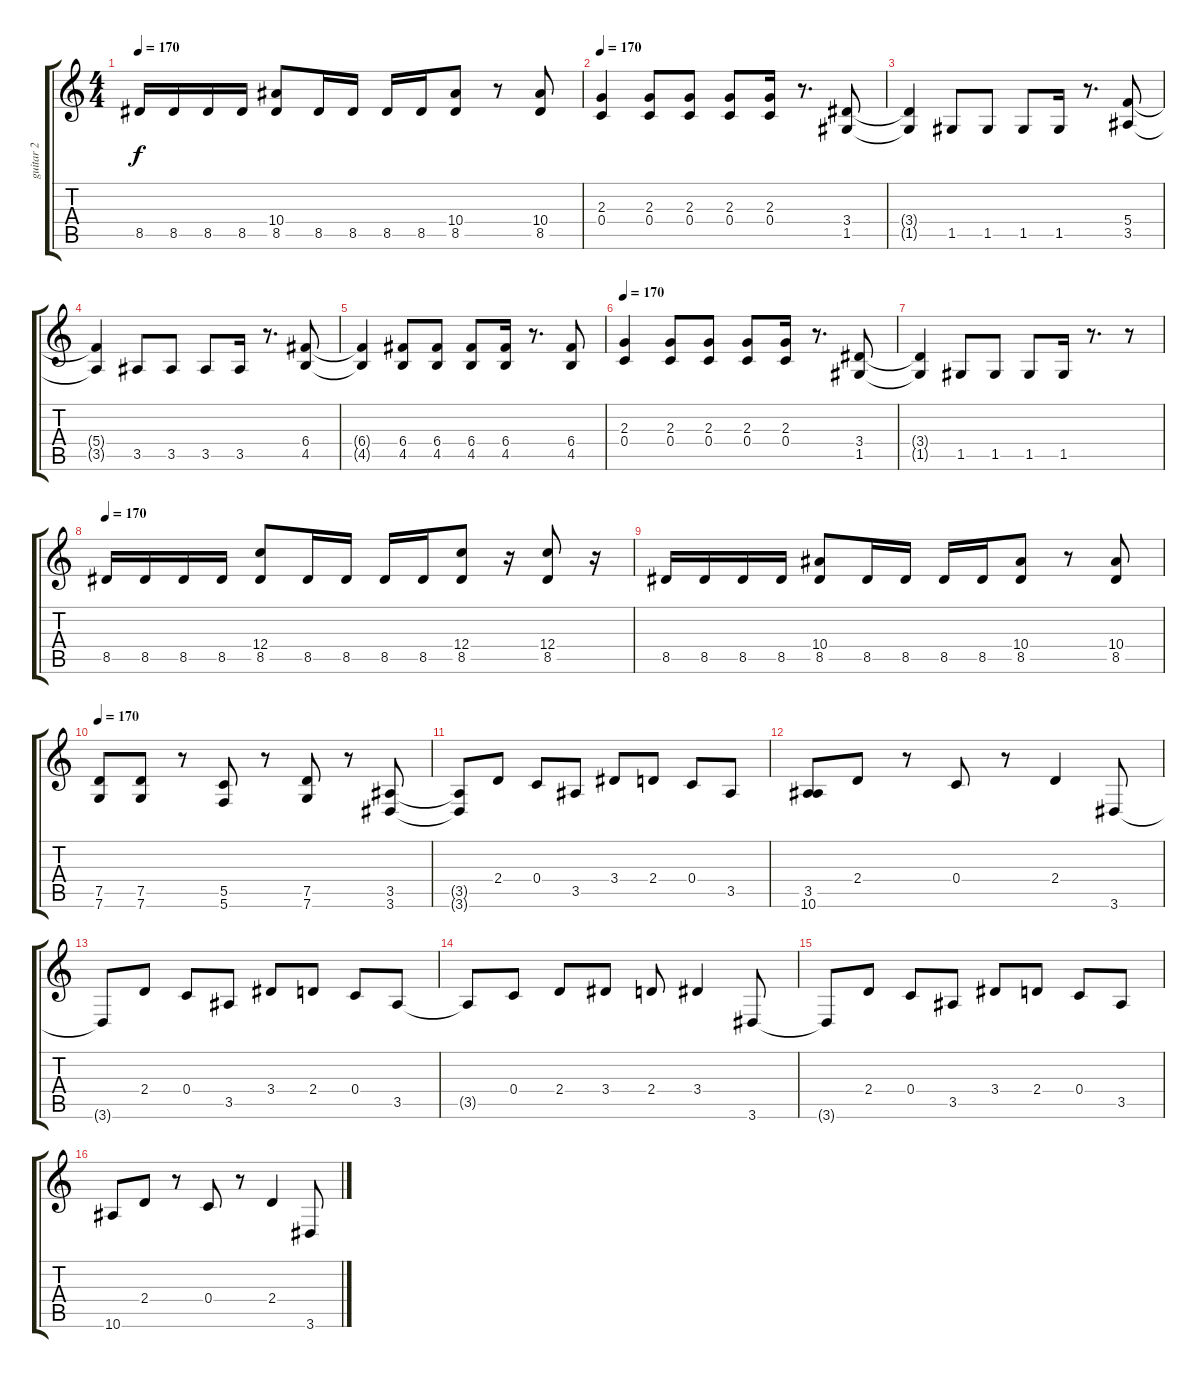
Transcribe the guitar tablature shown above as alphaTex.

\track ("guitar 2" "guitar 2") {instrument distortionguitar}
\staff {score tabs}
\tuning (D4 A3 F3 C3 G2 C2) {hide}
\ts (4 4)
\tempo 170
\clef g2
\ks c
8.5.16{dy f} 8.5.16 8.5.16 8.5.16 (10.4 8.5).8 8.5.16 8.5.16 8.5.16 8.5.16 (10.4 8.5).8 r.8 (10.4 8.5).8 |
\tempo 170
(2.3 0.4).4 (2.3 0.4).8 (2.3 0.4).8 (2.3 0.4).8 (2.3 0.4).16 r.8{d} (3.4 1.5).8 |
(3.4{t} 1.5{t}).4 1.5.8 1.5.8 1.5.8 1.5.16 r.8{d} (5.4 3.5).8 |
(5.4{t} 3.5{t}).4 3.5.8 3.5.8 3.5.8 3.5.16 r.8{d} (6.4 4.5).8 |
(6.4{t} 4.5{t}).4 (6.4 4.5).8 (6.4 4.5).8 (6.4 4.5).8 (6.4 4.5).16 r.8{d} (6.4 4.5).8 |
\tempo 170
(2.3 0.4).4 (2.3 0.4).8 (2.3 0.4).8 (2.3 0.4).8 (2.3 0.4).16 r.8{d} (3.4 1.5).8 |
(3.4{t} 1.5{t}).4 1.5.8 1.5.8 1.5.8 1.5.16 r.8{d} r.8 |
\tempo 170
8.5.16 8.5.16 8.5.16 8.5.16 (12.4 8.5).8 8.5.16 8.5.16 8.5.16 8.5.16 (12.4 8.5).8 r.16 (12.4 8.5).8 r.16 |
8.5.16 8.5.16 8.5.16 8.5.16 (10.4 8.5).8 8.5.16 8.5.16 8.5.16 8.5.16 (10.4 8.5).8 r.8 (10.4 8.5).8 |
\tempo 170
(7.5 7.6).8 (7.5 7.6).8 r.8 (5.5 5.6).8 r.8 (7.5 7.6).8 r.8 (3.5 3.6).8 |
(3.5{t} 3.6{t}).8 2.4.8 0.4.8 3.5.8 3.4.8 2.4.8 0.4.8 3.5.8 |
(3.5 10.6).8 2.4.8 r.8 0.4.8 r.8 2.4.4 3.6.8 |
3.6{t}.8 2.4.8 0.4.8 3.5.8 3.4.8 2.4.8 0.4.8 3.5.8 |
3.5{t}.8 0.4.8 2.4.8 3.4.8 2.4.8 3.4.4 3.6.8 |
3.6{t}.8 2.4.8 0.4.8 3.5.8 3.4.8 2.4.8 0.4.8 3.5.8 |
10.6.8 2.4.8 r.8 0.4.8 r.8 2.4.4 3.6.8
